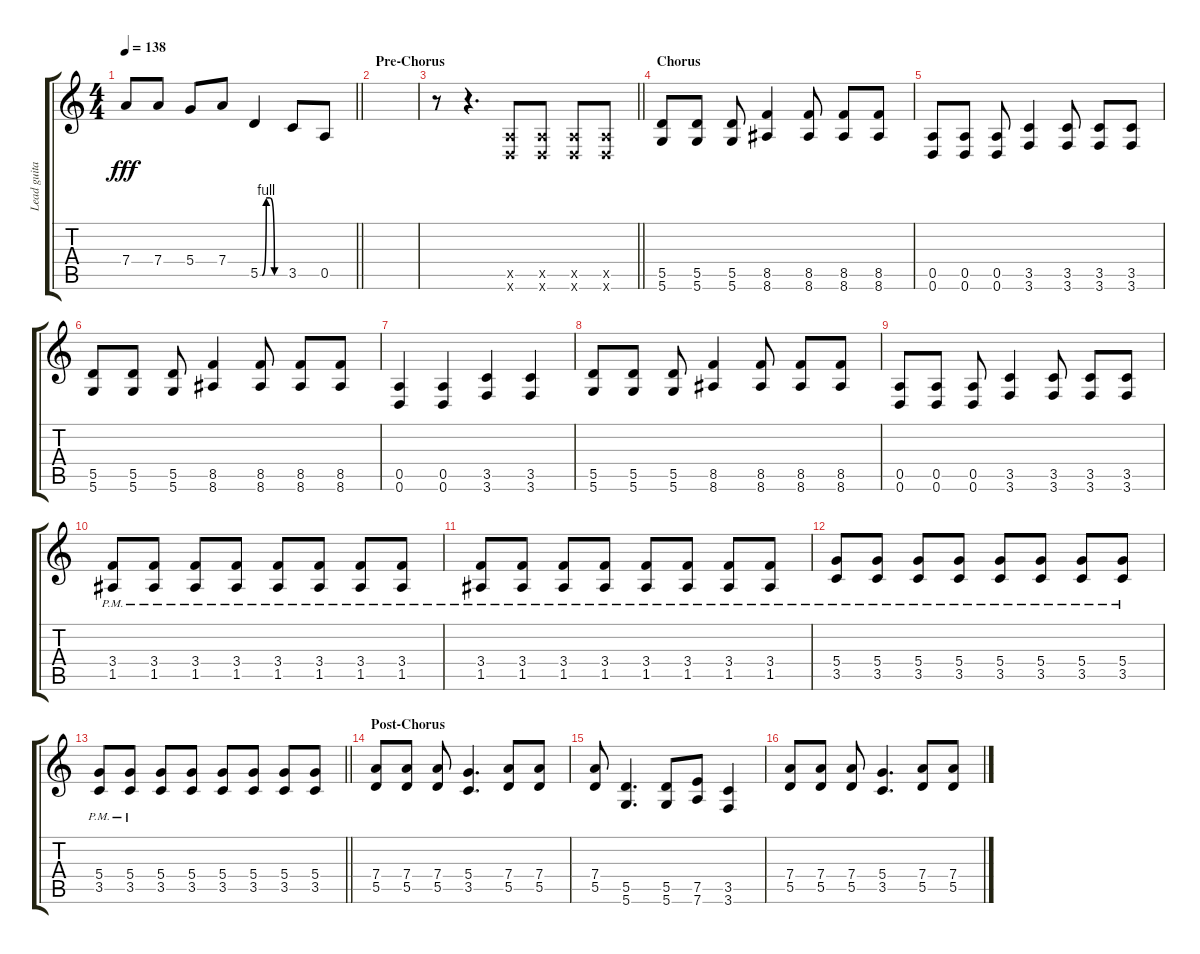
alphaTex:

\track ("Lead guitar" "Lead guita") {instrument distortionguitar}
\staff {score tabs}
\tuning (D4 B3 G3 D3 A2 D2) {hide}
\ts (4 4)
\tempo 138
\clef g2
\barLineRight lightlight
\ks c
7.4.8{dy fff} 7.4.8 5.4.8 7.4.8 5.5{be (custom 0 0 5 0 15 4 24 4 35 0 60 0)}.4 3.5.8 0.5.8 |
\section ("" "Pre-Chorus")
|
\barLineRight lightlight
r.8 r.4{d} (0.5{x} 0.6{x}).8 (0.5{x} 0.6{x}).8 (0.5{x} 0.6{x}).8 (0.5{x} 0.6{x}).8 |
\section ("" "Chorus ")
(5.5 5.6).8 (5.5 5.6).8 (5.5 5.6).8 (8.5 8.6).4 (8.5 8.6).8 (8.5 8.6).8 (8.5 8.6).8 |
(0.5 0.6).8 (0.5 0.6).8 (0.5 0.6).8 (3.5 3.6).4 (3.5 3.6).8 (3.5 3.6).8 (3.5 3.6).8 |
(5.5 5.6).8 (5.5 5.6).8 (5.5 5.6).8 (8.5 8.6).4 (8.5 8.6).8 (8.5 8.6).8 (8.5 8.6).8 |
(0.5 0.6).4 (0.5 0.6).4 (3.5 3.6).4 (3.5 3.6).4 |
(5.5 5.6).8 (5.5 5.6).8 (5.5 5.6).8 (8.5 8.6).4 (8.5 8.6).8 (8.5 8.6).8 (8.5 8.6).8 |
(0.5 0.6).8 (0.5 0.6).8 (0.5 0.6).8 (3.5 3.6).4 (3.5 3.6).8 (3.5 3.6).8 (3.5 3.6).8 |
(3.4{pm} 1.5{pm}).8 (3.4{pm} 1.5{pm}).8 (3.4{pm} 1.5{pm}).8 (3.4{pm} 1.5{pm}).8 (3.4{pm} 1.5{pm}).8 (3.4{pm} 1.5{pm}).8 (3.4{pm} 1.5{pm}).8 (3.4{pm} 1.5{pm}).8 |
(3.4{pm} 1.5{pm}).8 (3.4{pm} 1.5{pm}).8 (3.4{pm} 1.5{pm}).8 (3.4{pm} 1.5{pm}).8 (3.4{pm} 1.5{pm}).8 (3.4{pm} 1.5{pm}).8 (3.4{pm} 1.5{pm}).8 (3.4{pm} 1.5{pm}).8 |
(5.4{pm} 3.5{pm}).8 (5.4{pm} 3.5{pm}).8 (5.4{pm} 3.5{pm}).8 (5.4{pm} 3.5{pm}).8 (5.4{pm} 3.5{pm}).8 (5.4{pm} 3.5{pm}).8 (5.4{pm} 3.5{pm}).8 (5.4{pm} 3.5{pm}).8 |
\barLineRight lightlight
(5.4 3.5{pm}).8 (5.4 3.5{pm}).8 (5.4 3.5).8 (5.4 3.5).8 (5.4 3.5).8 (5.4 3.5).8 (5.4 3.5).8 (5.4 3.5).8 |
\section ("" "Post-Chorus")
(7.4 5.5).8 (7.4 5.5).8 (7.4 5.5).8 (5.4 3.5).4{d} (7.4 5.5).8 (7.4 5.5).8 |
(7.4 5.5).8 (5.5 5.6).4{d} (5.5 5.6).8 (7.5 7.6).8 (3.5 3.6).4 |
(7.4 5.5).8 (7.4 5.5).8 (7.4 5.5).8 (5.4 3.5).4{d} (7.4 5.5).8 (7.4 5.5).8
